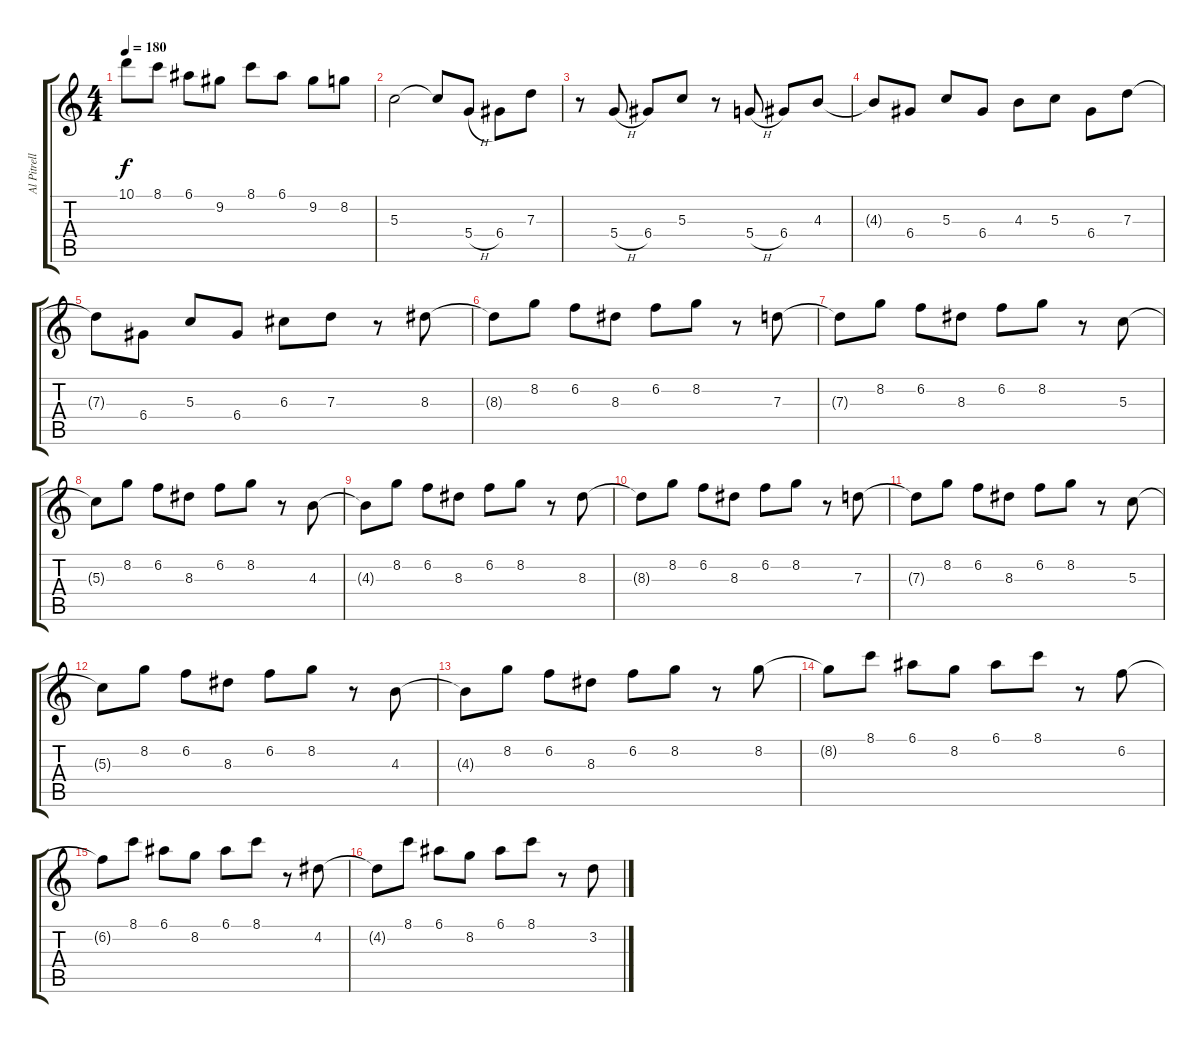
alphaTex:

\track ("Al Pitrelli" "Al Pitrell") {instrument distortionguitar}
\staff {score tabs}
\tuning (E4 B3 G3 D3 A2 E2) {hide}
\ts (4 4)
\tempo 180
\clef g2
\ks c
10.1{t}.8{dy f} 8.1.8 6.1.8 9.2.8 8.1.8 6.1.8 9.2.8 8.2.8 |
5.3.2 5.3{t}.8 5.4{h}.8 6.4.8 7.3.8 |
r.8 5.4{h}.8 6.4.8 5.3.8 r.8 5.4{h}.8 6.4.8 4.3.8 |
4.3{t}.8 6.4.8 5.3.8 6.4.8 4.3.8 5.3.8 6.4.8 7.3.8 |
7.3{t}.8 6.4.8 5.3.8 6.4.8 6.3.8 7.3.8 r.8 8.3.8 |
8.3{t}.8 8.2.8 6.2.8 8.3.8 6.2.8 8.2.8 r.8 7.3.8 |
7.3{t}.8 8.2.8 6.2.8 8.3.8 6.2.8 8.2.8 r.8 5.3.8 |
5.3{t}.8 8.2.8 6.2.8 8.3.8 6.2.8 8.2.8 r.8 4.3.8 |
4.3{t}.8 8.2.8 6.2.8 8.3.8 6.2.8 8.2.8 r.8 8.3.8 |
8.3{t}.8 8.2.8 6.2.8 8.3.8 6.2.8 8.2.8 r.8 7.3.8 |
7.3{t}.8 8.2.8 6.2.8 8.3.8 6.2.8 8.2.8 r.8 5.3.8 |
5.3{t}.8 8.2.8 6.2.8 8.3.8 6.2.8 8.2.8 r.8 4.3.8 |
4.3{t}.8 8.2.8 6.2.8 8.3.8 6.2.8 8.2.8 r.8 8.2.8 |
8.2{t}.8 8.1.8 6.1.8 8.2.8 6.1.8 8.1.8 r.8 6.2.8 |
6.2{t}.8 8.1.8 6.1.8 8.2.8 6.1.8 8.1.8 r.8 4.2.8 |
4.2{t}.8 8.1.8 6.1.8 8.2.8 6.1.8 8.1.8 r.8 3.2.8
